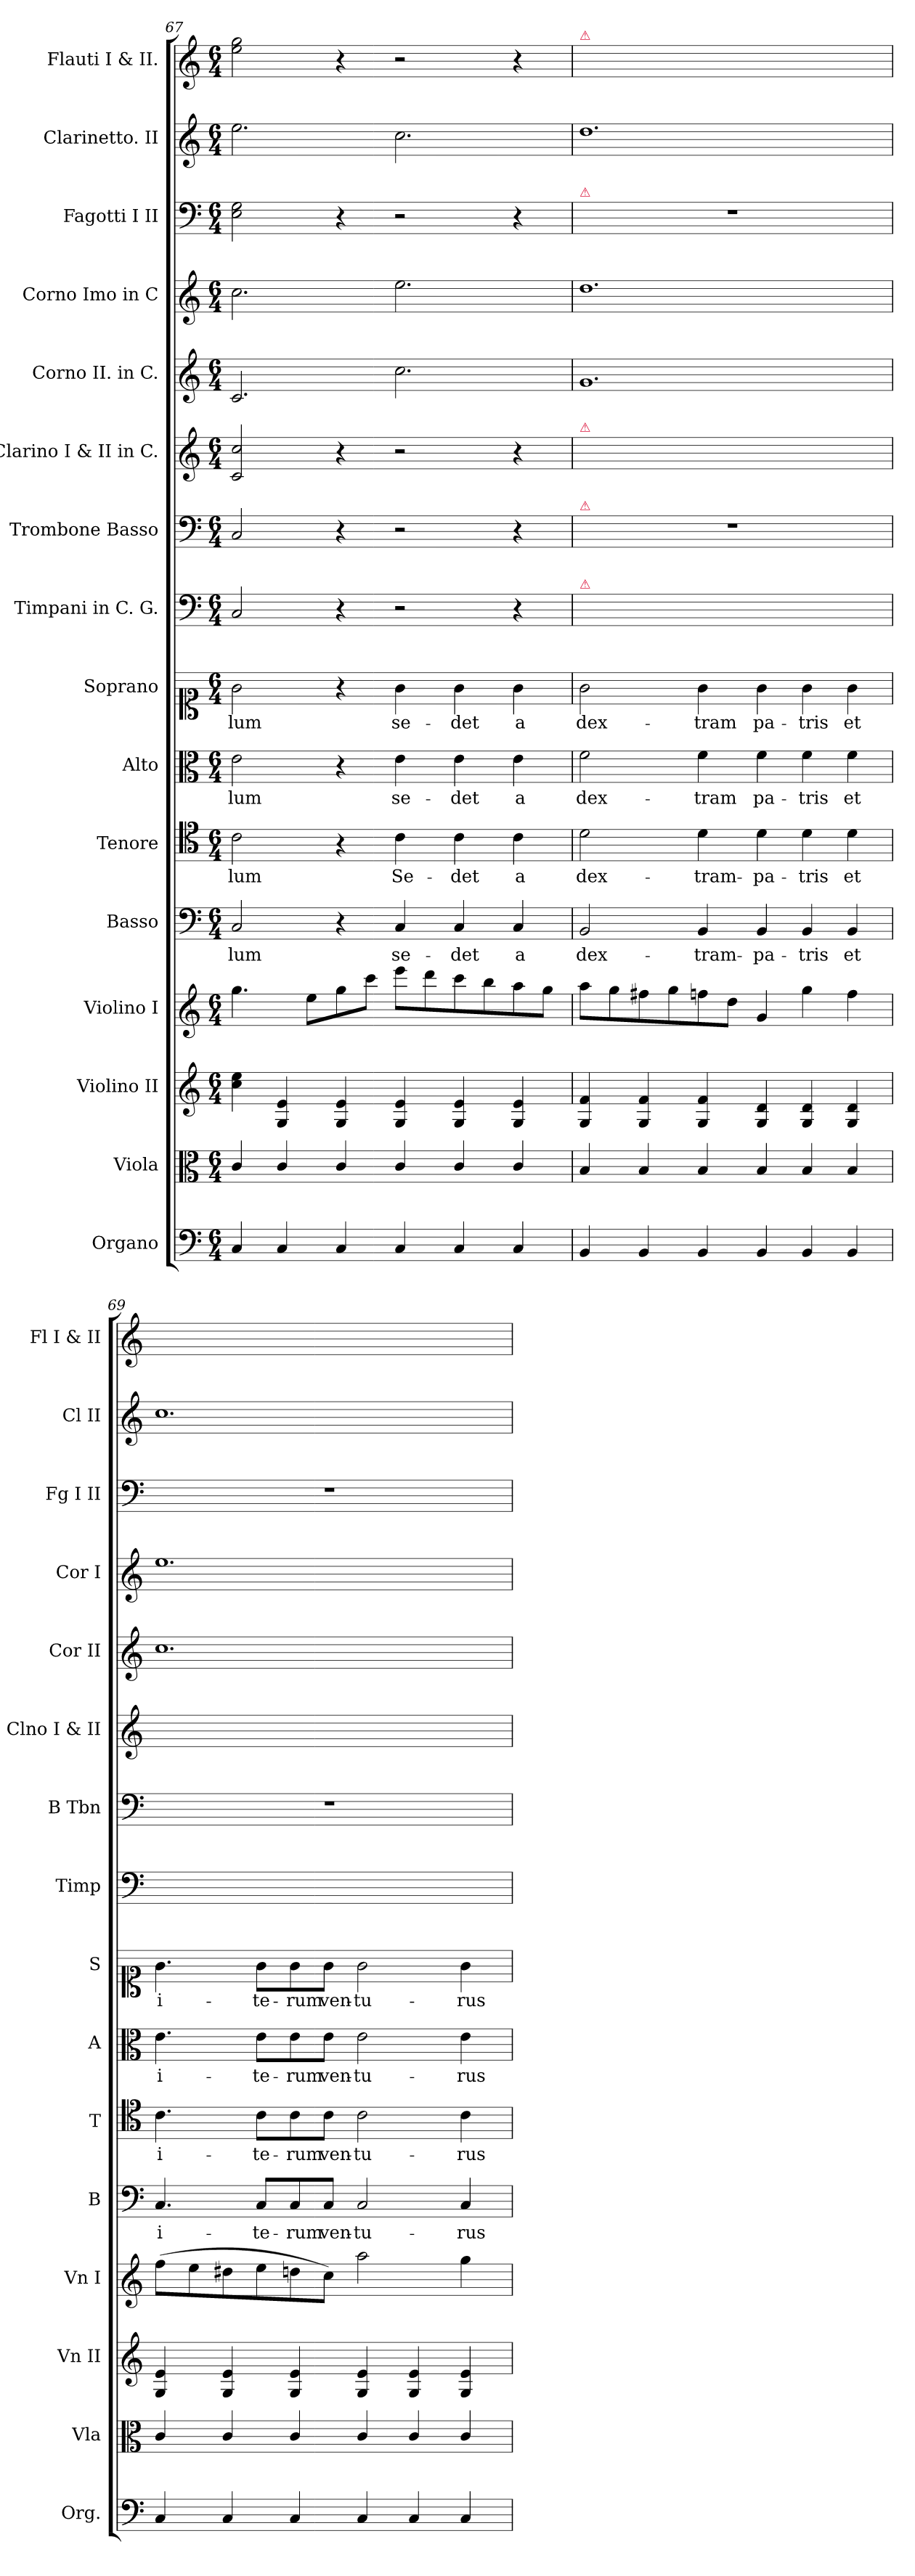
**kern	**kern	**kern	**kern	**kern	**text	**kern	**text	**kern	**text	**kern	**text	**kern	**kern	**kern	**kern	**kern	**kern	**kern	**kern
*part16	*part15	*part14	*part13	*part12	*part12	*part11	*part11	*part10	*part10	*part9	*part9	*part8	*part7	*part6	*part5	*part4	*part3	*part2	*part1
*staff16	*staff15	*staff14	*staff13	*staff12	*staff12	*staff11	*staff11	*staff10	*staff10	*staff9	*staff9	*staff8	*staff7	*staff6	*staff5	*staff4	*staff3	*staff2	*staff1
*I"Organo	*I"Viola	*I"Violino II	*I"Violino I	*I"Basso	*	*I"Tenore	*	*I"Alto	*	*I"Soprano	*	*I"Timpani in C. G.	*I"Trombone Basso	*I"Clarino I & II in C.	*I"Corno II. in C.	*I"Corno Imo in C	*I"Fagotti I II	*I"Clarinetto. II	*I"Flauti I & II.
*I'Org.	*I'Vla	*I'Vn II	*I'Vn I	*I'B	*	*I'T	*	*I'A	*	*I'S	*	*I'Timp	*I'B Tbn	*I'Clno I & II	*I'Cor II	*I'Cor I	*I'Fg I II	*I'Cl II	*I'Fl I & II
*clefF4	*clefC3	*clefG2	*clefG2	*clefF4	*	*clefC4	*	*clefC3	*	*clefC1	*	*clefF4	*clefF4	*clefG2	*clefG2	*clefG2	*clefF4	*clefG2	*clefG2
*k[]	*k[]	*k[]	*k[]	*k[]	*	*k[]	*	*k[]	*	*k[]	*	*k[]	*k[]	*k[]	*k[]	*k[]	*k[]	*k[]	*k[]
*C:	*C:	*C:	*C:	*C:	*	*C:	*	*C:	*	*C:	*	*C:	*C:	*C:	*C:	*C:	*C:	*C:	*C:
*M6/4	*M6/4	*M6/4	*M6/4	*M6/4	*	*M6/4	*	*M6/4	*	*M6/4	*	*M6/4	*M6/4	*M6/4	*M6/4	*M6/4	*M6/4	*M6/4	*M6/4
=67	=67	=67	=67	=67	=67	=67	=67	=67	=67	=67	=67	=67	=67	=67	=67	=67	=67	=67	=67
4C/	4c/	4cc\ 4ee\	4.gg\	2C/	-lum	2c\	-lum	2e\	-lum	2g\	-lum	2C/	2C/	2c/ 2cc/	2.c/	2.cc\	2E\ 2G\	2.ee\	2ee\ 2gg\
4C/	4c/	4G/ 4e/	.	.	.	.	.	.	.	.	.	.	.	.	.	.	.	.	.
.	.	.	8ee\L	.	.	.	.	.	.	.	.	.	.	.	.	.	.	.	.
4C/	4c/	4G/ 4e/	8gg\	4r	.	4r	.	4r	.	4r	.	4r	4r	4r	.	.	4r	.	4r
.	.	.	8ccc\J	.	.	.	.	.	.	.	.	.	.	.	.	.	.	.	.
4C/	4c/	4G/ 4e/	8eee\L	4C/	se-	4c\	Se-	4e\	se-	4g\	se-	2r	2r	2r	2.cc\	2.ee\	2r	2.cc\	2r
.	.	.	8ddd\	.	.	.	.	.	.	.	.	.	.	.	.	.	.	.	.
4C/	4c/	4G/ 4e/	8ccc\	4C/	-det	4c\	-det	4e\	-det	4g\	-det	.	.	.	.	.	.	.	.
.	.	.	8bb\	.	.	.	.	.	.	.	.	.	.	.	.	.	.	.	.
4C/	4c/	4G/ 4e/	8aa\	4C/	a	4c\	a	4e\	a	4g\	a	4r	4r	4r	.	.	4r	.	4r
.	.	.	8gg\J	.	.	.	.	.	.	.	.	.	.	.	.	.	.	.	.
=68	=68	=68	=68	=68	=68	=68	=68	=68	=68	=68	=68	=68	=68	=68	=68	=68	=68	=68	=68
!	!	!	!	!	!	!	!	!	!	!	!	!	!	!	!	!	!	!	!LO:TX:a:color=crimson:t=⚠
!	!	!	!	!	!	!	!	!	!	!	!	!	!	!	!	!	!LO:TX:a:color=crimson:t=⚠	!	!
!	!	!	!	!	!	!	!	!	!	!	!	!	!	!LO:TX:a:color=crimson:t=⚠	!	!	!	!	!
!	!	!	!	!	!	!	!	!	!	!	!	!	!LO:TX:a:color=crimson:t=⚠	!	!	!	!	!	!
!	!	!	!	!	!	!	!	!	!	!	!	!LO:TX:a:color=crimson:t=⚠	!	!	!	!	!	!	!
4BB/	4B/	4G/ 4f/	8aa\L	2BB/	dex-	2d\	dex-	2f\	dex-	2g\	dex-	1.ryy	1.r	1.ryy	1.g/	1.dd\	1.r	1.dd\	1.ryy
.	.	.	8gg\	.	.	.	.	.	.	.	.	.	.	.	.	.	.	.	.
4BB/	4B/	4G/ 4f/	8ff#X\	.	.	.	.	.	.	.	.	.	.	.	.	.	.	.	.
.	.	.	8gg\	.	.	.	.	.	.	.	.	.	.	.	.	.	.	.	.
4BB/	4B/	4G/ 4f/	8ffn\	4BB/	-tram-	4d\	-tram-	4f\	-tram	4g\	-tram	.	.	.	.	.	.	.	.
.	.	.	8dd\J	.	.	.	.	.	.	.	.	.	.	.	.	.	.	.	.
4BB/	4B/	4G/ 4d/	4g/	4BB/	-pa-	4d\	-pa-	4f\	pa-	4g\	pa-	.	.	.	.	.	.	.	.
4BB/	4B/	4G/ 4d/	4gg\	4BB/	-tris	4d\	-tris	4f\	-tris	4g\	-tris	.	.	.	.	.	.	.	.
4BB/	4B/	4G/ 4d/	4ff\	4BB/	et	4d\	et	4f\	et	4g\	et	.	.	.	.	.	.	.	.
=69	=69	=69	=69	=69	=69	=69	=69	=69	=69	=69	=69	=69	=69	=69	=69	=69	=69	=69	=69
4C/	4c/	4G/ 4e/	(>8ff\L	4.C/	i-	4.c\	i-	4.e\	i-	4.g\	i-	1.ryy	1.r	1.ryy	1.cc\	1.ee\	1.r	1.cc\	1.ryy
.	.	.	8ee\	.	.	.	.	.	.	.	.	.	.	.	.	.	.	.	.
4C/	4c/	4G/ 4e/	8dd#X\	.	.	.	.	.	.	.	.	.	.	.	.	.	.	.	.
.	.	.	8ee\	8C/L	-te-	8c\L	-te-	8e\L	-te-	8g\L	-te-	.	.	.	.	.	.	.	.
4C/	4c/	4G/ 4e/	8ddn\	8C/	-rum	8c\	-rum	8e\	-rum	8g\	-rum	.	.	.	.	.	.	.	.
.	.	.	8cc\J)	8C/J	ven-	8c\J	ven-	8e\J	ven-	8g\J	ven-	.	.	.	.	.	.	.	.
4C/	4c/	4G/ 4e/	2aa\	2C/	-tu-	2c\	-tu-	2e\	-tu-	2g\	-tu-	.	.	.	.	.	.	.	.
4C/	4c/	4G/ 4e/	.	.	.	.	.	.	.	.	.	.	.	.	.	.	.	.	.
4C/	4c/	4G/ 4e/	4gg\	4C/	-rus	4c\	-rus	4e\	-rus	4g\	-rus	.	.	.	.	.	.	.	.
=	=	=	=	=	=	=	=	=	=	=	=	=	=	=	=	=	=	=	=
*-	*-	*-	*-	*-	*-	*-	*-	*-	*-	*-	*-	*-	*-	*-	*-	*-	*-	*-	*-
